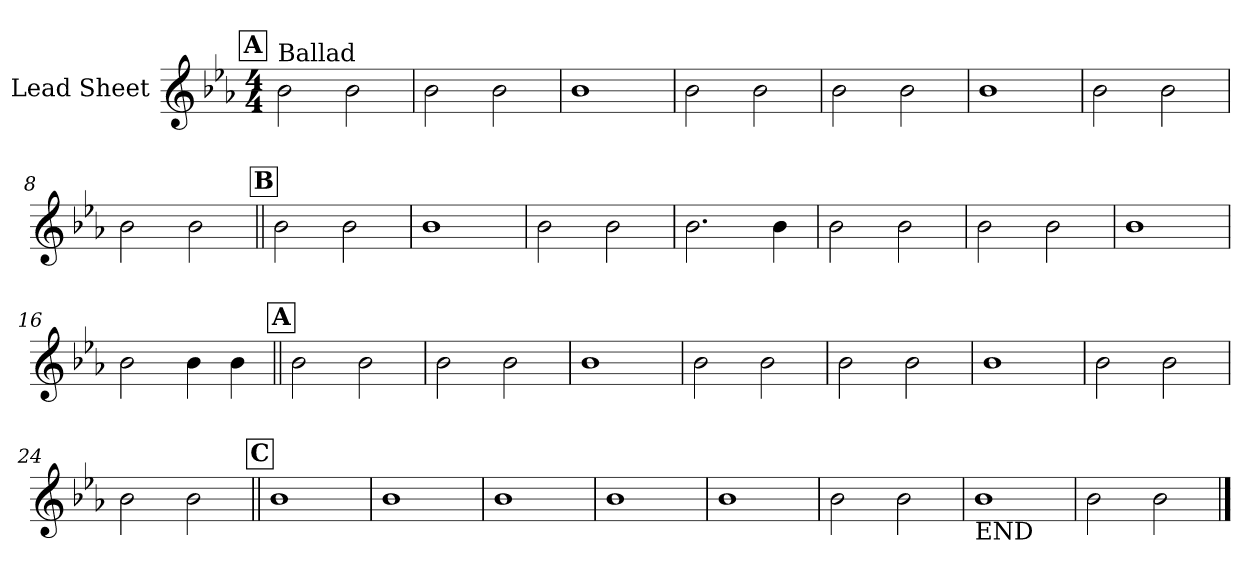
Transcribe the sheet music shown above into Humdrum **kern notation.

**kern
*part1
*staff1
*I"Lead Sheet
*clefG2
*k[b-e-a-]
*E-:
*M4/4
!!LO:REH:place=s1:a:fs=14:t=A
=1
!LO:TX:a:t=Ballad
2b-\
2b-\
=2
2b-\
2b-\
=3
1b-
=4
2b-\
2b-\
!!LO:LB:g=z
=5
2b-\
2b-\
=6
1b-
=7
2b-\
2b-\
=8
2b-\
2b-\
!!LO:LB:g=z
!!LO:REH:place=s1:a:fs=14:t=B
=9||
2b-\
2b-\
=10
1b-
=11
2b-\
2b-\
=12
2.b-\
4b-\
!!LO:LB:g=z
=13
2b-\
2b-\
=14
2b-\
2b-\
=15
1b-
=16
2b-\
4b-\
4b-\
!!LO:LB:g=z
!!LO:REH:place=s1:a:fs=14:t=A
=17||
2b-\
2b-\
=18
2b-\
2b-\
=19
1b-
=20
2b-\
2b-\
!!LO:LB:g=z
=21
2b-\
2b-\
=22
1b-
=23
2b-\
2b-\
=24
2b-\
2b-\
!!LO:LB:g=z
!!LO:REH:place=s1:a:fs=14:t=C
=25||
1b-
=26
1b-
=27
1b-
=28
1b-
!!LO:LB:g=z
=29
1b-
=30
2b-\
2b-\
=31
!LO:TX:b:t=END
1b-
=32
2b-\
2b-\
==
*-
